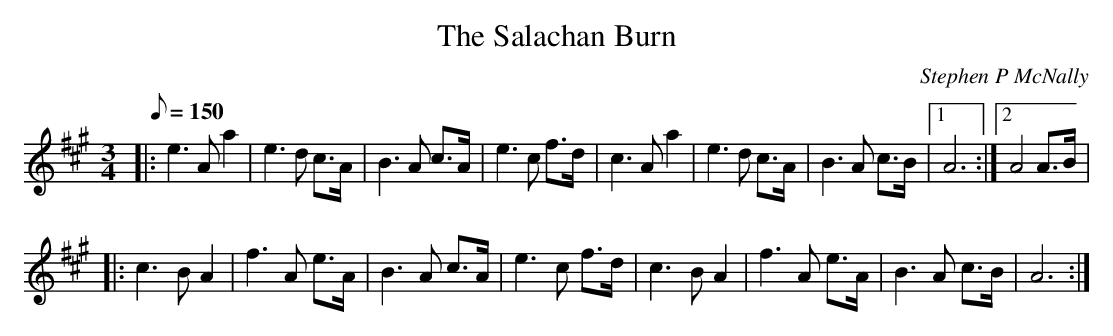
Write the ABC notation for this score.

X:1
T:The Salachan Burn
M:3/4
L:1/8
Q:150
C:Stephen P McNally
K:A
|:e3 A a2|e3 d c>A|B3 A c>A|e3 c f>d|c3 A a2|e3 d c>A|B3 A c>B|1A6:|2A4 A>B|
|:c3 B A2|f3 A e>A|B3 A c>A|e3 c f>d|c3 B A2|f3 A e>A|B3 A c>B|A6:|
